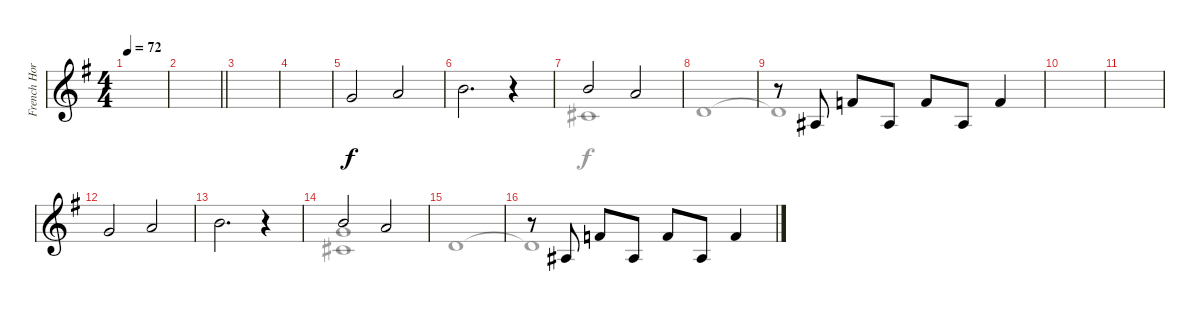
\track ("French Horns" "French Hor") {instrument frenchhorn}
\staff {score}
\tuning (E5 B4 G4 D4 A3 E3) {hide}
\voice
\ts (4 4)
\tempo 72
\clef g2
\ks eminor
|
\barLineRight lightlight
|
|
|
0.3.2 2.3.2 |
0.2.2{d} r.4 |
0.2.2 2.3.2 |
|
r.8 1.5.8 3.4.8 1.5.8 3.4.8 1.5.8 3.4.4 |
|
|
0.3.2 2.3.2 |
0.2.2{d} r.4 |
0.2.2 2.3.2 |
|
r.8 1.5.8 3.4.8 1.5.8 3.4.8 1.5.8 3.4.4
\voice
\clef g2
\ottava regular
\simile none
\ks eminor
|
\barLineRight lightlight
|
|
|
|
|
4.5.1 |
0.4.1 |
0.4{t}.1 |
|
|
|
|
(0.3 4.5).1 |
0.4.1 |
0.4{t}.1
